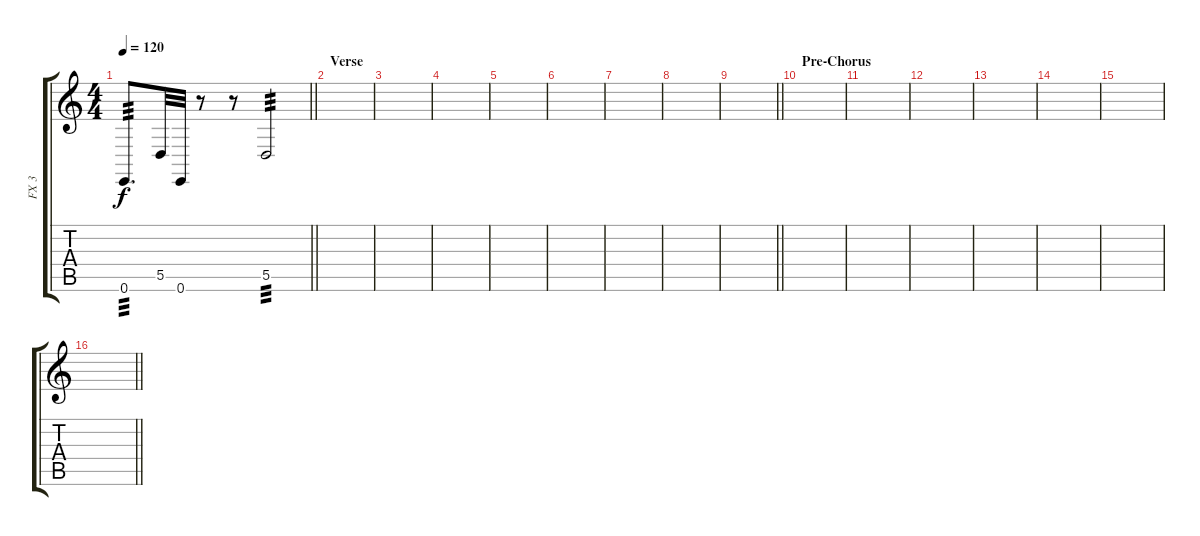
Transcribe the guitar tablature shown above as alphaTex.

\track ("FX 3" "FX 3") {instrument telephonering}
\staff {score tabs}
\tuning (E4 B3 G3 D3 A2 E2) {hide}
\ts (4 4)
\section ("" "")
\tempo 120
\clef g2
\barLineRight lightlight
\ks c
0.6.8{d tp 3 dy f} 5.5.32 0.6.32 r.8 r.8 5.5.2{tp 3} |
\section ("" "Verse")
|
|
|
|
|
|
|
\barLineRight lightlight
|
\section ("" "Pre-Chorus")
|
|
|
|
|
|
\barLineRight lightlight
